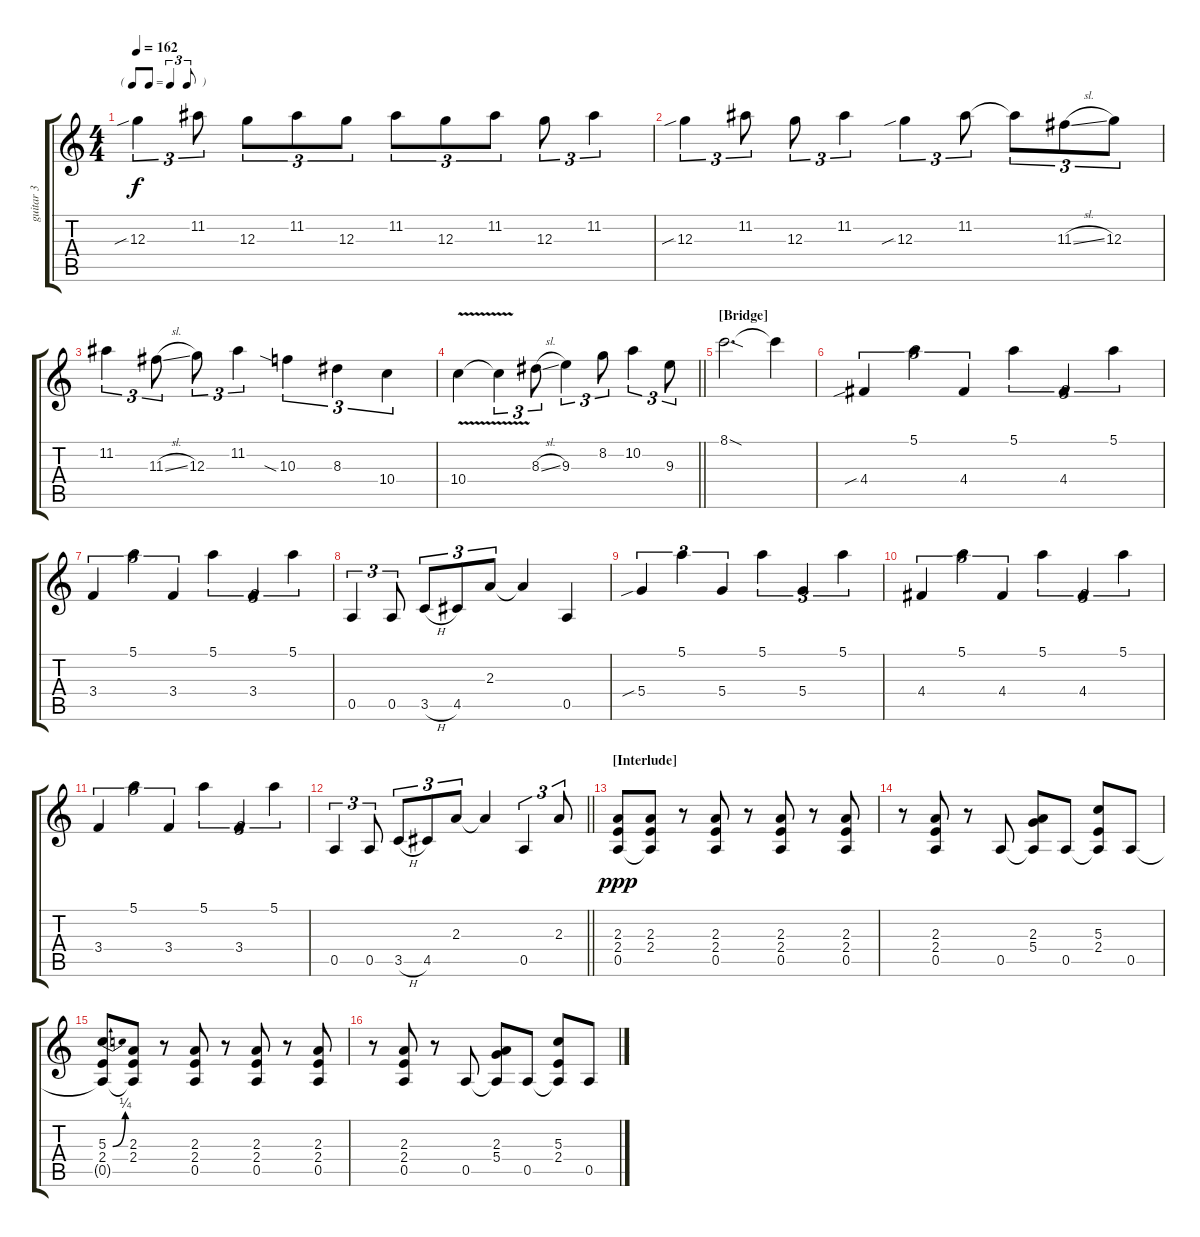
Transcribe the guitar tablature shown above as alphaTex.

\track ("guitar 3" "guitar 3") {instrument overdrivenguitar}
\staff {score tabs}
\tuning (E4 B3 G3 D3 A2 E2) {hide}
\ts (4 4)
\tf triplet8th
\tempo 162
\clef g2
\ks c
12.3{sib}.4{tu (3 2) dy f} 11.2.8{tu (3 2)} 12.3.8{tu (3 2)} 11.2.8{tu (3 2)} 12.3.8{tu (3 2)} 11.2.8{tu (3 2)} 12.3.8{tu (3 2)} 11.2.8{tu (3 2)} 12.3.8{tu (3 2)} 11.2.4{tu (3 2)} |
12.3{sib}.4{tu (3 2)} 11.2.8{tu (3 2)} 12.3.8{tu (3 2)} 11.2.4{tu (3 2)} 12.3{sib}.4{tu (3 2)} 11.2.8{tu (3 2)} 11.2{t}.8{tu (3 2)} 11.3{sl}.8{tu (3 2)} 12.3.8{tu (3 2)} |
11.2.4{tu (3 2)} 11.3{sl}.8{tu (3 2)} 12.3.8{tu (3 2)} 11.2.4{tu (3 2)} 10.3{sia}.4{tu (3 2)} 8.3.4{tu (3 2)} 10.4.4{tu (3 2)} |
\barLineRight lightlight
10.4{v}.4 10.4{t}.4{tu (3 2)} 8.3{sl}.8{tu (3 2)} 9.3.4{tu (3 2)} 8.2.8{tu (3 2)} 10.2.4{tu (3 2)} 9.3.8{tu (3 2)} |
\section ("" "[Bridge]")
8.1{sod}.2{d} 8.1{t}.4 |
4.4{sib}.4{tu (3 2)} 5.1.4{tu (3 2)} 4.4.4{tu (3 2)} 5.1.4{tu (3 2)} 4.4.4{tu (3 2)} 5.1.4{tu (3 2)} |
3.4.4{tu (3 2)} 5.1.4{tu (3 2)} 3.4.4{tu (3 2)} 5.1.4{tu (3 2)} 3.4.4{tu (3 2)} 5.1.4{tu (3 2)} |
0.5.4{tu (3 2)} 0.5.8{tu (3 2)} 3.5{h}.8{tu (3 2)} 4.5.8{tu (3 2)} 2.3.8{tu (3 2)} 2.3{t}.4 0.5.4 |
5.4{sib}.4{tu (3 2)} 5.1.4{tu (3 2)} 5.4.4{tu (3 2)} 5.1.4{tu (3 2)} 5.4.4{tu (3 2)} 5.1.4{tu (3 2)} |
4.4.4{tu (3 2)} 5.1.4{tu (3 2)} 4.4.4{tu (3 2)} 5.1.4{tu (3 2)} 4.4.4{tu (3 2)} 5.1.4{tu (3 2)} |
3.4.4{tu (3 2)} 5.1.4{tu (3 2)} 3.4.4{tu (3 2)} 5.1.4{tu (3 2)} 3.4.4{tu (3 2)} 5.1.4{tu (3 2)} |
\barLineRight lightlight
0.5.4{tu (3 2)} 0.5.8{tu (3 2)} 3.5{h}.8{tu (3 2)} 4.5.8{tu (3 2)} 2.3.8{tu (3 2)} 2.3{t}.4 0.5.4{tu (3 2)} 2.3.8{tu (3 2)} |
\section ("" "[Interlude]")
(2.3 2.4 0.5).8{dy ppp} (2.3 2.4 0.5{t}).8 r.8 (2.3 2.4 0.5).8 r.8 (2.3 2.4 0.5).8 r.8 (2.3 2.4 0.5).8 |
r.8 (2.3 2.4 0.5).8 r.8 0.5.8 (2.3 5.4 0.5{t}).8 0.5.8 (5.3 2.4 0.5{t}).8 0.5.8 |
(5.3{be (bend 0 0 60 1)} 2.4 0.5{t}).8 (2.3 2.4 0.5{t}).8 r.8 (2.3 2.4 0.5).8 r.8 (2.3 2.4 0.5).8 r.8 (2.3 2.4 0.5).8 |
r.8 (2.3 2.4 0.5).8 r.8 0.5.8 (2.3 5.4 0.5{t}).8 0.5.8 (5.3 2.4 0.5{t}).8 0.5.8
